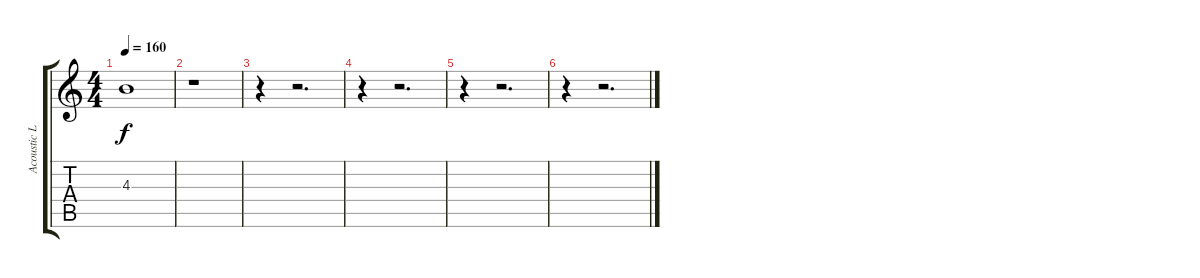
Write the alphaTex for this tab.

\track ("Acoustic Lead" "Acoustic L") {instrument acousticguitarsteel}
\staff {score tabs}
\tuning (E4 B3 G3 D3 A2 E2) {hide}
\ts (4 4)
\tempo 160
\clef g2
\ks c
4.3.1{dy f} |
r.1 |
r.4 r.2{d} |
r.4 r.2{d} |
r.4 r.2{d} |
r.4 r.2{d}
